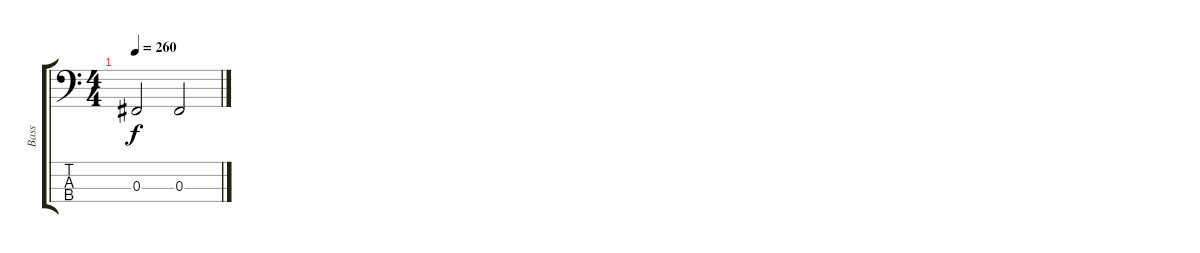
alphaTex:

\track ("Bass" "Bass") {instrument electricbasspick}
\staff {score tabs}
\tuning (E2 B1 Gb1 Db1) {hide}
\ts (4 4)
\tempo 260
\clef f4
\ks c
0.3.2{dy f} 0.3.2
